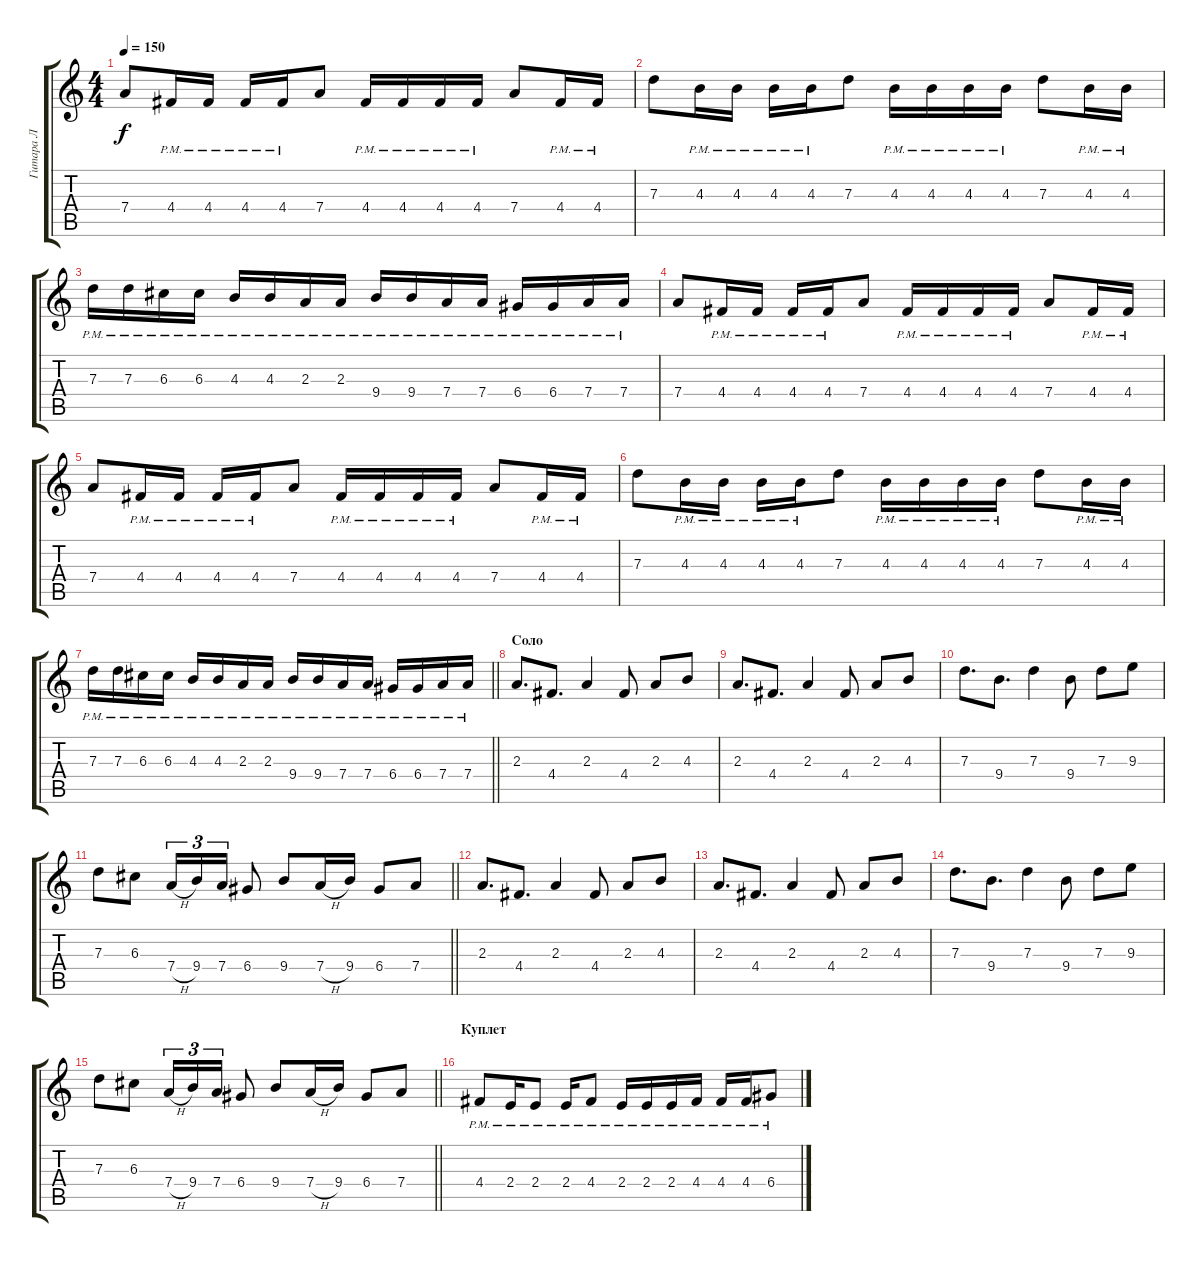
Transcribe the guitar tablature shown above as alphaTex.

\track ("Гитара Л" "Гитара Л") {instrument distortionguitar}
\staff {score tabs}
\tuning (E4 B3 G3 D3 A2 E2) {hide}
\ts (4 4)
\tempo 150
\clef g2
\ks c
7.4.8{dy f} 4.4{pm}.16 4.4{pm}.16 4.4{pm}.16 4.4{pm}.16 7.4.8 4.4{pm}.16 4.4{pm}.16 4.4{pm}.16 4.4{pm}.16 7.4.8 4.4{pm}.16 4.4{pm}.16 |
7.3.8 4.3{pm}.16 4.3{pm}.16 4.3{pm}.16 4.3{pm}.16 7.3.8 4.3{pm}.16 4.3{pm}.16 4.3{pm}.16 4.3{pm}.16 7.3.8 4.3{pm}.16 4.3{pm}.16 |
7.3{pm}.16 7.3{pm}.16 6.3{pm}.16 6.3{pm}.16 4.3{pm}.16 4.3{pm}.16 2.3{pm}.16 2.3{pm}.16 9.4{pm}.16 9.4{pm}.16 7.4{pm}.16 7.4{pm}.16 6.4{pm}.16 6.4{pm}.16 7.4{pm}.16 7.4{pm}.16 |
7.4.8 4.4{pm}.16 4.4{pm}.16 4.4{pm}.16 4.4{pm}.16 7.4.8 4.4{pm}.16 4.4{pm}.16 4.4{pm}.16 4.4{pm}.16 7.4.8 4.4{pm}.16 4.4{pm}.16 |
7.4.8 4.4{pm}.16 4.4{pm}.16 4.4{pm}.16 4.4{pm}.16 7.4.8 4.4{pm}.16 4.4{pm}.16 4.4{pm}.16 4.4{pm}.16 7.4.8 4.4{pm}.16 4.4{pm}.16 |
7.3.8 4.3{pm}.16 4.3{pm}.16 4.3{pm}.16 4.3{pm}.16 7.3.8 4.3{pm}.16 4.3{pm}.16 4.3{pm}.16 4.3{pm}.16 7.3.8 4.3{pm}.16 4.3{pm}.16 |
\barLineRight lightlight
7.3{pm}.16 7.3{pm}.16 6.3{pm}.16 6.3{pm}.16 4.3{pm}.16 4.3{pm}.16 2.3{pm}.16 2.3{pm}.16 9.4{pm}.16 9.4{pm}.16 7.4{pm}.16 7.4{pm}.16 6.4{pm}.16 6.4{pm}.16 7.4{pm}.16 7.4{pm}.16 |
\section ("" "Соло")
2.3.8{d} 4.4.8{d} 2.3.4 4.4.8 2.3.8 4.3.8 |
2.3.8{d} 4.4.8{d} 2.3.4 4.4.8 2.3.8 4.3.8 |
7.3.8{d} 9.4.8{d} 7.3.4 9.4.8 7.3.8 9.3.8 |
\barLineRight lightlight
7.3.8 6.3.8 7.4{h}.16{tu (3 2)} 9.4.16{tu (3 2)} 7.4.16{tu (3 2)} 6.4.8 9.4.8 7.4{h}.16 9.4.16 6.4.8 7.4.8 |
2.3.8{d} 4.4.8{d} 2.3.4 4.4.8 2.3.8 4.3.8 |
2.3.8{d} 4.4.8{d} 2.3.4 4.4.8 2.3.8 4.3.8 |
7.3.8{d} 9.4.8{d} 7.3.4 9.4.8 7.3.8 9.3.8 |
\barLineRight lightlight
7.3.8 6.3.8 7.4{h}.16{tu (3 2)} 9.4.16{tu (3 2)} 7.4.16{tu (3 2)} 6.4.8 9.4.8 7.4{h}.16 9.4.16 6.4.8 7.4.8 |
\section ("" "Куплет")
4.4{pm}.8 2.4{pm}.16 2.4{pm}.8 2.4{pm}.16 4.4{pm}.8 2.4{pm}.16 2.4{pm}.16 2.4{pm}.16 4.4{pm}.16 4.4{pm}.16 4.4{pm}.16 6.4{pm}.8
